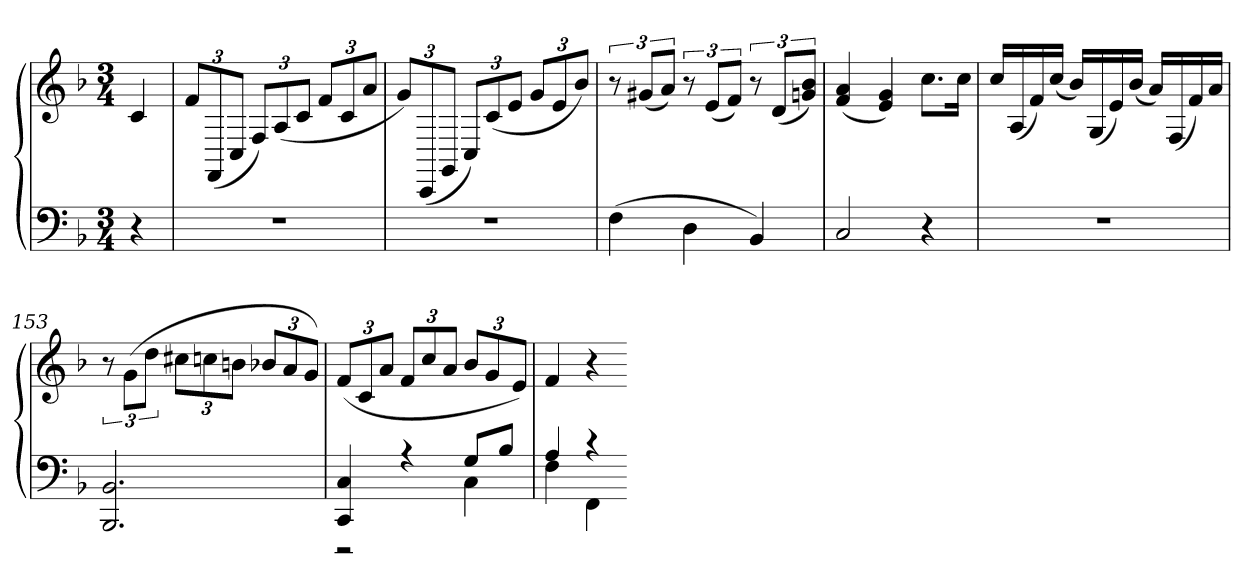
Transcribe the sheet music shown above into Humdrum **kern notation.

**kern	**kern
*part1	*part1
*staff2	*staff1
*clefF4	*clefG2
*k[b-]	*k[b-]
*M3/4	*M3/4
=	=
4r	4c
=148	=148
2.r	12fL
.	(12FF
.	12CJ
.	12FL)
.	(12A
.	12cJ
.	12fL
.	12c
.	12aJ
=149	=149
2.r	12gL)
.	(12CC
.	12GGJ
.	12CL)
.	(12c
.	12eJ
.	12gL
.	12e
.	12b-J)
=150	=150
(4F	12r
.	(12g#XL
.	12aJ)
4D	12r
.	(12eL
.	12fJ)
4BB-)	12r
.	(12dL
.	12gn 12b-J)
=151	=151
2C	(4f 4a
.	4e 4g)
4r	8.ccL
.	16ccJk
=152	=152
2.r	16ccLL
.	(16A
.	16f)
.	(16ccJJ
.	16b-LL)
.	(16G
.	16e)
.	(16b-JJ
.	16aLL)
.	(16F
.	16f)
.	16aJJ
=153	=153
2.BBB- 2.BB-	12r
.	(12gL
.	12ddJ
.	12cc#XL
.	12ccn
.	12bnJ
.	12b-XL
.	12a
.	12gJ)
=154	=154
*^	*
4CC 4C	2r	(12fL
.	.	12c
.	.	12aJ
4r	.	12fL
.	.	12cc
.	.	12aJ
8GL	4C	12b-L
.	.	12g
8B-J	.	.
.	.	12eJ)
=155	=155	=155
4A	4F	4f
4r	4FF	4r
*v	*v	*
=-	=-
*-	*-
